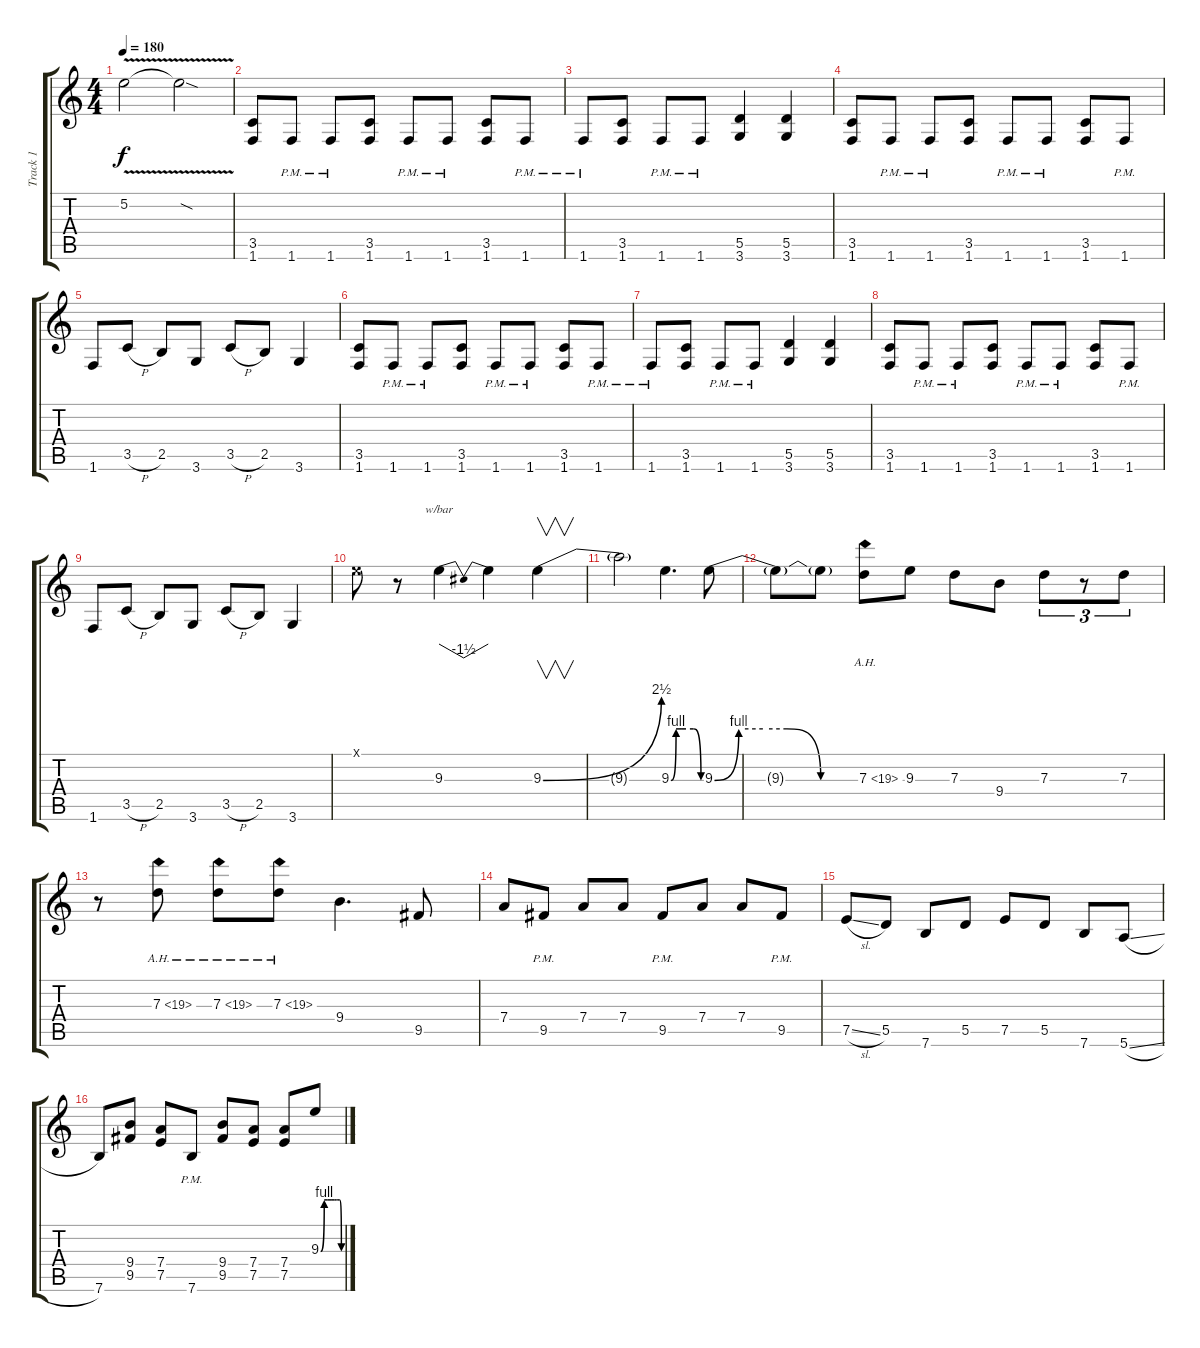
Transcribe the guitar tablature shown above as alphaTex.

\track ("Track 1" "Track 1") {instrument electricguitarclean}
\staff {score tabs}
\tuning (E4 B3 G3 D3 A2 E2) {hide}
\ts (4 4)
\tempo 180
\clef g2
\ks c
5.2{v}.2{dy f} 5.2{sod t}.2 |
(3.5 1.6).8{instrument overdrivenguitar} 1.6{pm}.8 1.6{pm}.8 (3.5 1.6).8 1.6{pm}.8 1.6{pm}.8 (3.5 1.6).8 1.6{pm}.8 |
1.6{pm}.8 (3.5 1.6).8 1.6{pm}.8 1.6{pm}.8 (5.5 3.6).4 (5.5 3.6).4 |
(3.5 1.6).8 1.6{pm}.8 1.6{pm}.8 (3.5 1.6).8 1.6{pm}.8 1.6{pm}.8 (3.5 1.6).8 1.6{pm}.8 |
1.6.8 3.5{h}.8 2.5.8 3.6.8 3.5{h}.8 2.5.8 3.6.4 |
(3.5 1.6).8 1.6{pm}.8 1.6{pm}.8 (3.5 1.6).8 1.6{pm}.8 1.6{pm}.8 (3.5 1.6).8 1.6{pm}.8 |
1.6{pm}.8 (3.5 1.6).8 1.6{pm}.8 1.6{pm}.8 (5.5 3.6).4 (5.5 3.6).4 |
(3.5 1.6).8 1.6{pm}.8 1.6{pm}.8 (3.5 1.6).8 1.6{pm}.8 1.6{pm}.8 (3.5 1.6).8 1.6{pm}.8 |
1.6.8 3.5{h}.8 2.5.8 3.6.8 3.5{h}.8 2.5.8 3.6.4 |
0.1{x}.8 r.8 9.3.4{tbe (dip default 0 0 30 -6 60 0)} 9.3{t}.4 9.3{be (bend 0 0 60 10)}.4{v} |
9.3{t}.2 9.3{be (custom 0 0 10 4 20 4 30 4 45 4 60 0)}.4{d} 9.3{be (custom 0 0 10 4 20 4 30 4 44 0 60 0)}.8 |
9.3{t}.8 9.3{t}.8 7.3{ah 12}.8 9.3.8 7.3.8 9.4.8 7.3.8{tu (3 2)} r.8{tu (3 2)} 7.3.8{tu (3 2)} |
r.8 7.3{ah 12}.8 7.3{ah 12}.8 7.3{ah 12}.8 9.4.4{d} 9.5.8 |
7.4.8 9.5{pm}.8 7.4.8 7.4.8 9.5{pm}.8 7.4.8 7.4.8 9.5{pm}.8 |
7.5{sl}.8 5.5.8 7.6.8 5.5.8 7.5.8 5.5.8 7.6.8 5.6{sl}.8 |
7.6.8 (9.4 9.5).8 (7.4 7.5).8 7.6{pm}.8 (9.4 9.5).8 (7.4 7.5).8 (7.4 7.5).8 9.3{be (custom 0 0 10 4 20 4 30 4 40 4 45 4 50 4 55 4 60 0)}.8
